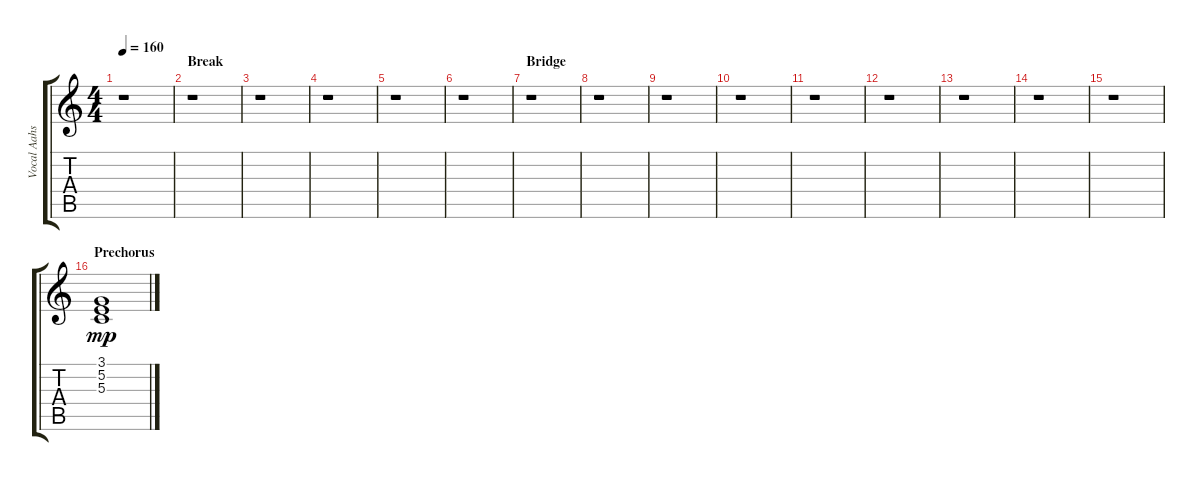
\track ("Vocal Aahs" "Vocal Aahs") {instrument synthstrings1}
\staff {score tabs}
\tuning (E4 B3 G3 D3 A2 E2) {hide}
\ts (4 4)
\tempo 160
\clef g2
\ks c
r.1{dy f} |
\section ("" "Break")
r.1 |
r.1 |
r.1 |
r.1 |
r.1 |
\section ("" "Bridge")
r.1 |
r.1 |
r.1 |
r.1 |
r.1 |
r.1 |
r.1 |
r.1 |
r.1 |
\section ("" "Prechorus")
(3.1 5.2 5.3).1{dy mp}
